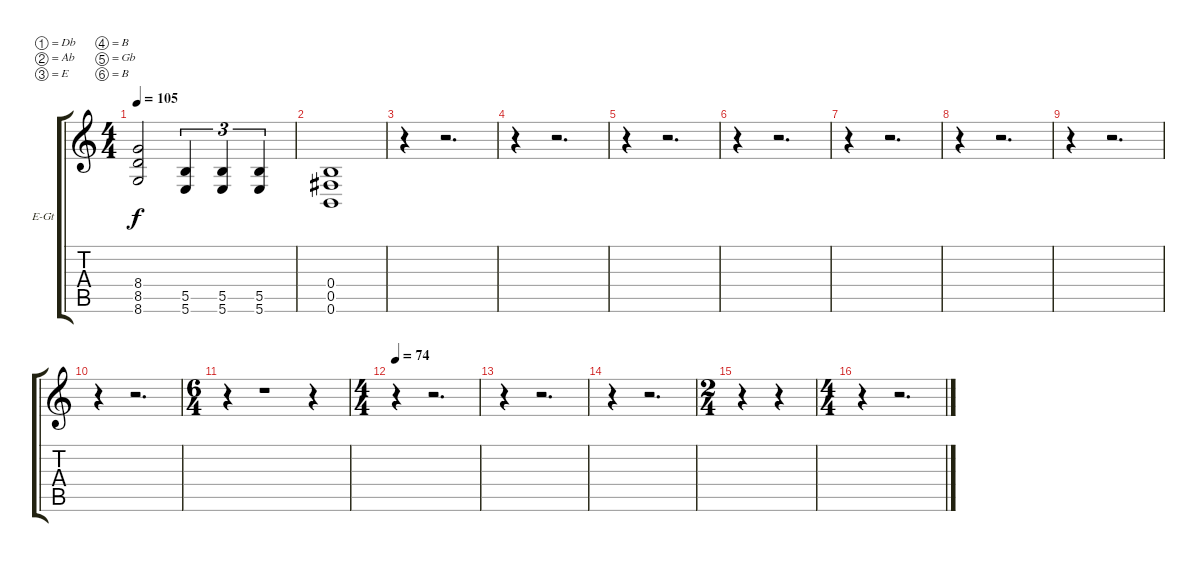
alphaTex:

\bracketExtendMode groupsimilarinstruments
\firstSystemTrackNameOrientation horizontal
\otherSystemsTrackNameOrientation horizontal
\track ("Overdubbed Guitar" "E-Gt") {instrument distortionguitar}
\staff {score tabs}
\tuning (Db4 Ab3 E3 B2 Gb2 B1)
\ts (4 4)
\tempo 105
\clef g2
\ks c
(8.4 8.5 8.6).2{dy f} (5.5 5.6).4{tu (3 2)} (5.5 5.6).4{tu (3 2)} (5.5 5.6).4{tu (3 2)} |
(0.4 0.5 0.6).1 |
r.4 r.2{d} |
r.4 r.2{d} |
r.4 r.2{d} |
r.4 r.2{d} |
r.4 r.2{d} |
r.4 r.2{d} |
r.4 r.2{d} |
r.4 r.2{d} |
\ts (6 4)
\beaming (8 6 6)
r.4 r.1 r.4 |
\ts (4 4)
\beaming (8 2 2 2 2)
\tempo 74
r.4 r.2{d} |
r.4 r.2{d} |
r.4 r.2{d} |
\ts (2 4)
\beaming (8 2 2)
r.4 r.4 |
\ts (4 4)
\beaming (8 2 2 2 2)
r.4 r.2{d}
